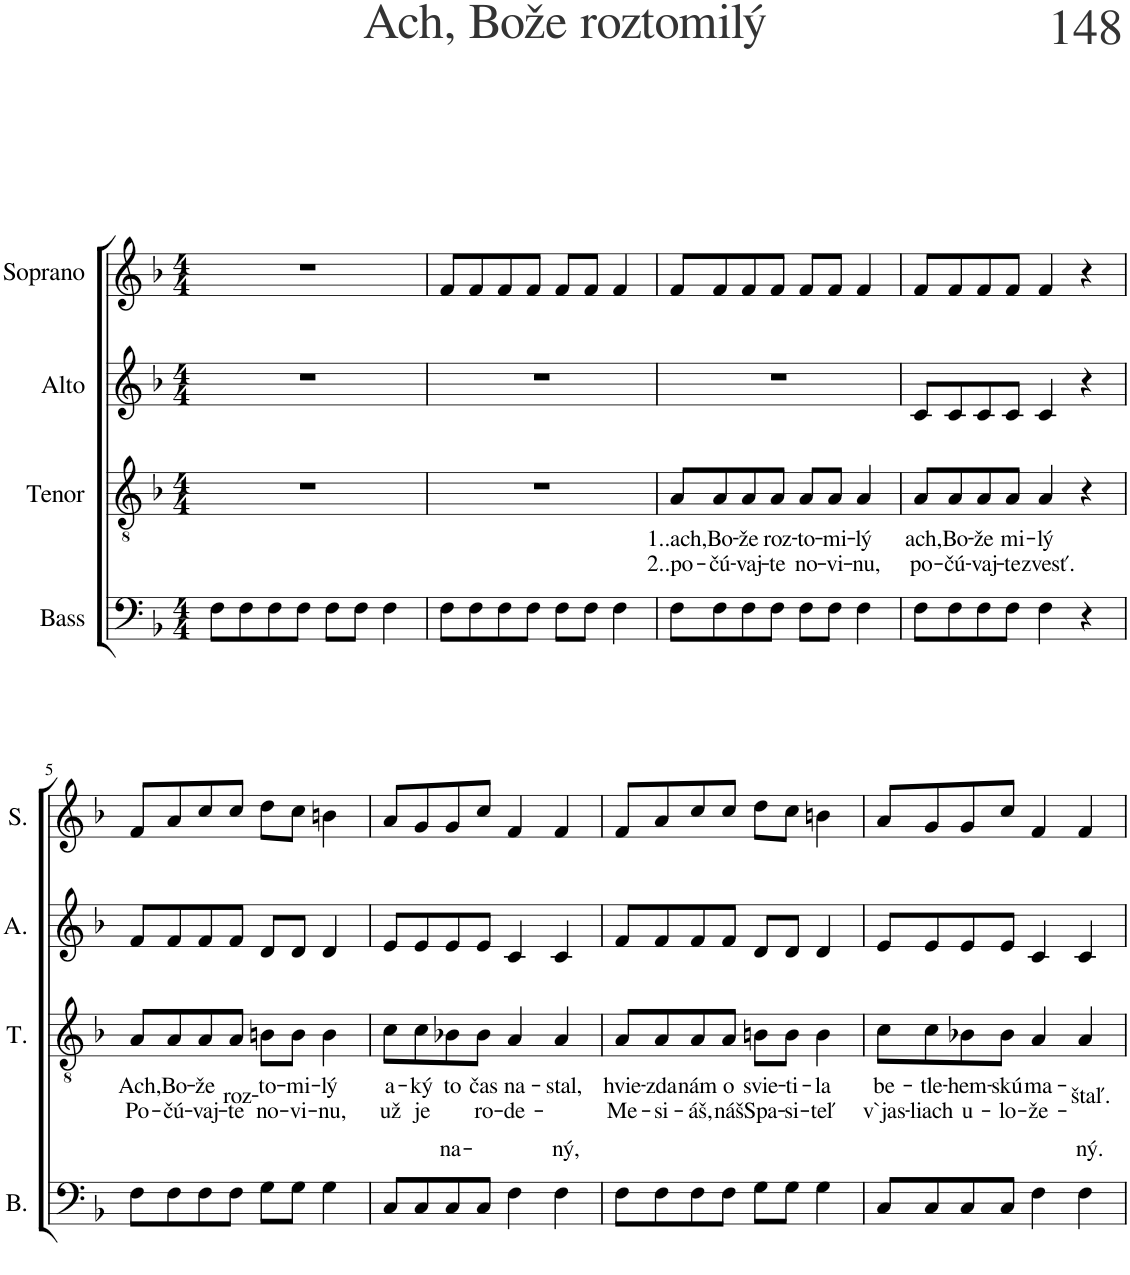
**kern	**kern	**text	**text	**kern	**kern
*part4	*part3	*part3	*part3	*part2	*part1
*staff4	*staff3	*staff3	*staff3	*staff2	*staff1
*I"Bass	*I"Tenor	*	*	*I"Alto	*I"Soprano
*I'B.	*I'T.	*	*	*I'A.	*I'S.
*clefF4	*clefGv2	*	*	*clefG2	*clefG2
*k[b-]	*k[b-]	*	*	*k[b-]	*k[b-]
*M4/4	*M4/4	*	*	*M4/4	*M4/4
=1	=1	=1	=1	=1	=1
8F\L	1r	.	.	1r	1r
8F\	.	.	.	.	.
8F\	.	.	.	.	.
8F\J	.	.	.	.	.
8F\L	.	.	.	.	.
8F\J	.	.	.	.	.
4F\	.	.	.	.	.
=2	=2	=2	=2	=2	=2
8F\L	1r	.	.	1r	8f/L
8F\	.	.	.	.	8f/
8F\	.	.	.	.	8f/
8F\J	.	.	.	.	8f/J
8F\L	.	.	.	.	8f/L
8F\J	.	.	.	.	8f/J
4F\	.	.	.	.	4f/
=3	=3	=3	=3	=3	=3
!	!	!LO:LY:b	!LO:LY:b	!	!
8F\L	8A/L	1..ach,	2..po-	1r	8f/L
!	!	!LO:LY:b	!LO:LY:b	!	!
8F\	8A/	Bo-	-čú-	.	8f/
!	!	!LO:LY:b	!LO:LY:b	!	!
8F\	8A/	-že	-vaj-	.	8f/
!	!	!LO:LY:b	!LO:LY:b	!	!
8F\J	8A/J	roz-	-te	.	8f/J
!	!	!LO:LY:b	!LO:LY:b	!	!
8F\L	8A/L	-to-	no-	.	8f/L
!	!	!LO:LY:b	!LO:LY:b	!	!
8F\J	8A/J	-mi-	-vi-	.	8f/J
!	!	!LO:LY:b	!LO:LY:b	!	!
4F\	4A/	-lý	-nu,	.	4f/
=4	=4	=4	=4	=4	=4
!	!	!LO:LY:b	!LO:LY:b	!	!
8F\L	8A/L	ach,	po-	8c/L	8f/L
!	!	!LO:LY:b	!LO:LY:b	!	!
8F\	8A/	Bo-	-čú-	8c/	8f/
!	!	!LO:LY:b	!LO:LY:b	!	!
8F\	8A/	-že	-vaj-	8c/	8f/
!	!	!LO:LY:b	!LO:LY:b	!	!
8F\J	8A/J	mi-	-te	8c/J	8f/J
!	!	!LO:LY:b	!LO:LY:b	!	!
4F\	4A/	-lý	zvesť.	4c/	4f/
4r	4r	.	.	4r	4r
!!LO:LB:g=z
=5	=5	=5	=5	=5	=5
!	!	!LO:LY:b	!LO:LY:b	!	!
8F\L	8A/L	Ach,	Po-	8f/L	8f/L
!	!	!LO:LY:b	!LO:LY:b	!	!
8F\	8A/	Bo-	-čú-	8f/	8a/
!	!	!LO:LY:b	!LO:LY:b	!	!
8F\	8A/	-že	-vaj-	8f/	8cc/
!	!	!LO:LY:b	!LO:LY:b	!	!
8F\J	8A/J	roz-	-te	8f/J	8cc/J
!	!	!LO:LY:b	!LO:LY:b	!	!
8G\L	8Bn\L	-to-	no-	8d/L	8dd\L
!	!	!LO:LY:b	!LO:LY:b	!	!
8G\J	8B\J	-mi-	-vi-	8d/J	8cc\J
!	!	!LO:LY:b	!LO:LY:b	!	!
4G\	4B\	-lý	-nu,	4d/	4bn\
=6	=6	=6	=6	=6	=6
!	!	!LO:LY:b	!LO:LY:b	!	!
8C/L	8c\L	a-	už	8e/L	8a/L
!	!	!LO:LY:b	!LO:LY:b	!	!
8C/	8c\	-ký	je	8e/	8g/
!	!	!LO:LY:b	!LO:LY:b	!	!
8C/	8B-X\	to	-na-	8e/	8g/
!	!	!LO:LY:b	!LO:LY:b	!	!
8C/J	8B-\J	čas	-ro-	8e/J	8cc/J
!	!	!LO:LY:b	!LO:LY:b	!	!
4F\	4A/	na-	-de-	4c/	4f/
!	!	!LO:LY:b	!LO:LY:b	!	!
4F\	4A/	-stal,	-ný,	4c/	4f/
=7	=7	=7	=7	=7	=7
!	!	!LO:LY:b	!LO:LY:b	!	!
8F\L	8A/L	hvie-	Me-	8f/L	8f/L
!	!	!LO:LY:b	!LO:LY:b	!	!
8F\	8A/	-zda	-si-	8f/	8a/
!	!	!LO:LY:b	!LO:LY:b	!	!
8F\	8A/	nám	-áš,	8f/	8cc/
!	!	!LO:LY:b	!LO:LY:b	!	!
8F\J	8A/J	o	náš	8f/J	8cc/J
!	!	!LO:LY:b	!LO:LY:b	!	!
8G\L	8Bn\L	svie-	Spa-	8d/L	8dd\L
!	!	!LO:LY:b	!LO:LY:b	!	!
8G\J	8B\J	-ti-	-si-	8d/J	8cc\J
!	!	!LO:LY:b	!LO:LY:b	!	!
4G\	4B\	-la	-teľ	4d/	4bn\
=8	=8	=8	=8	=8	=8
!	!	!LO:LY:b	!LO:LY:b	!	!
8C/L	8c\L	be-	v`jas-	8e/L	8a/L
!	!	!LO:LY:b	!LO:LY:b	!	!
8C/	8c\	-tle-	-liach	8e/	8g/
!	!	!LO:LY:b	!LO:LY:b	!	!
8C/	8B-X\	-hem-	u-	8e/	8g/
!	!	!LO:LY:b	!LO:LY:b	!	!
8C/J	8B-\J	-skú	-lo-	8e/J	8cc/J
!	!	!LO:LY:b	!LO:LY:b	!	!
4F\	4A/	ma-	-že-	4c/	4f/
!	!	!LO:LY:b	!LO:LY:b	!	!
4F\	4A/	-štaľ.	-ný.	4c/	4f/
=	=	=	=	=	=
*-	*-	*-	*-	*-	*-
